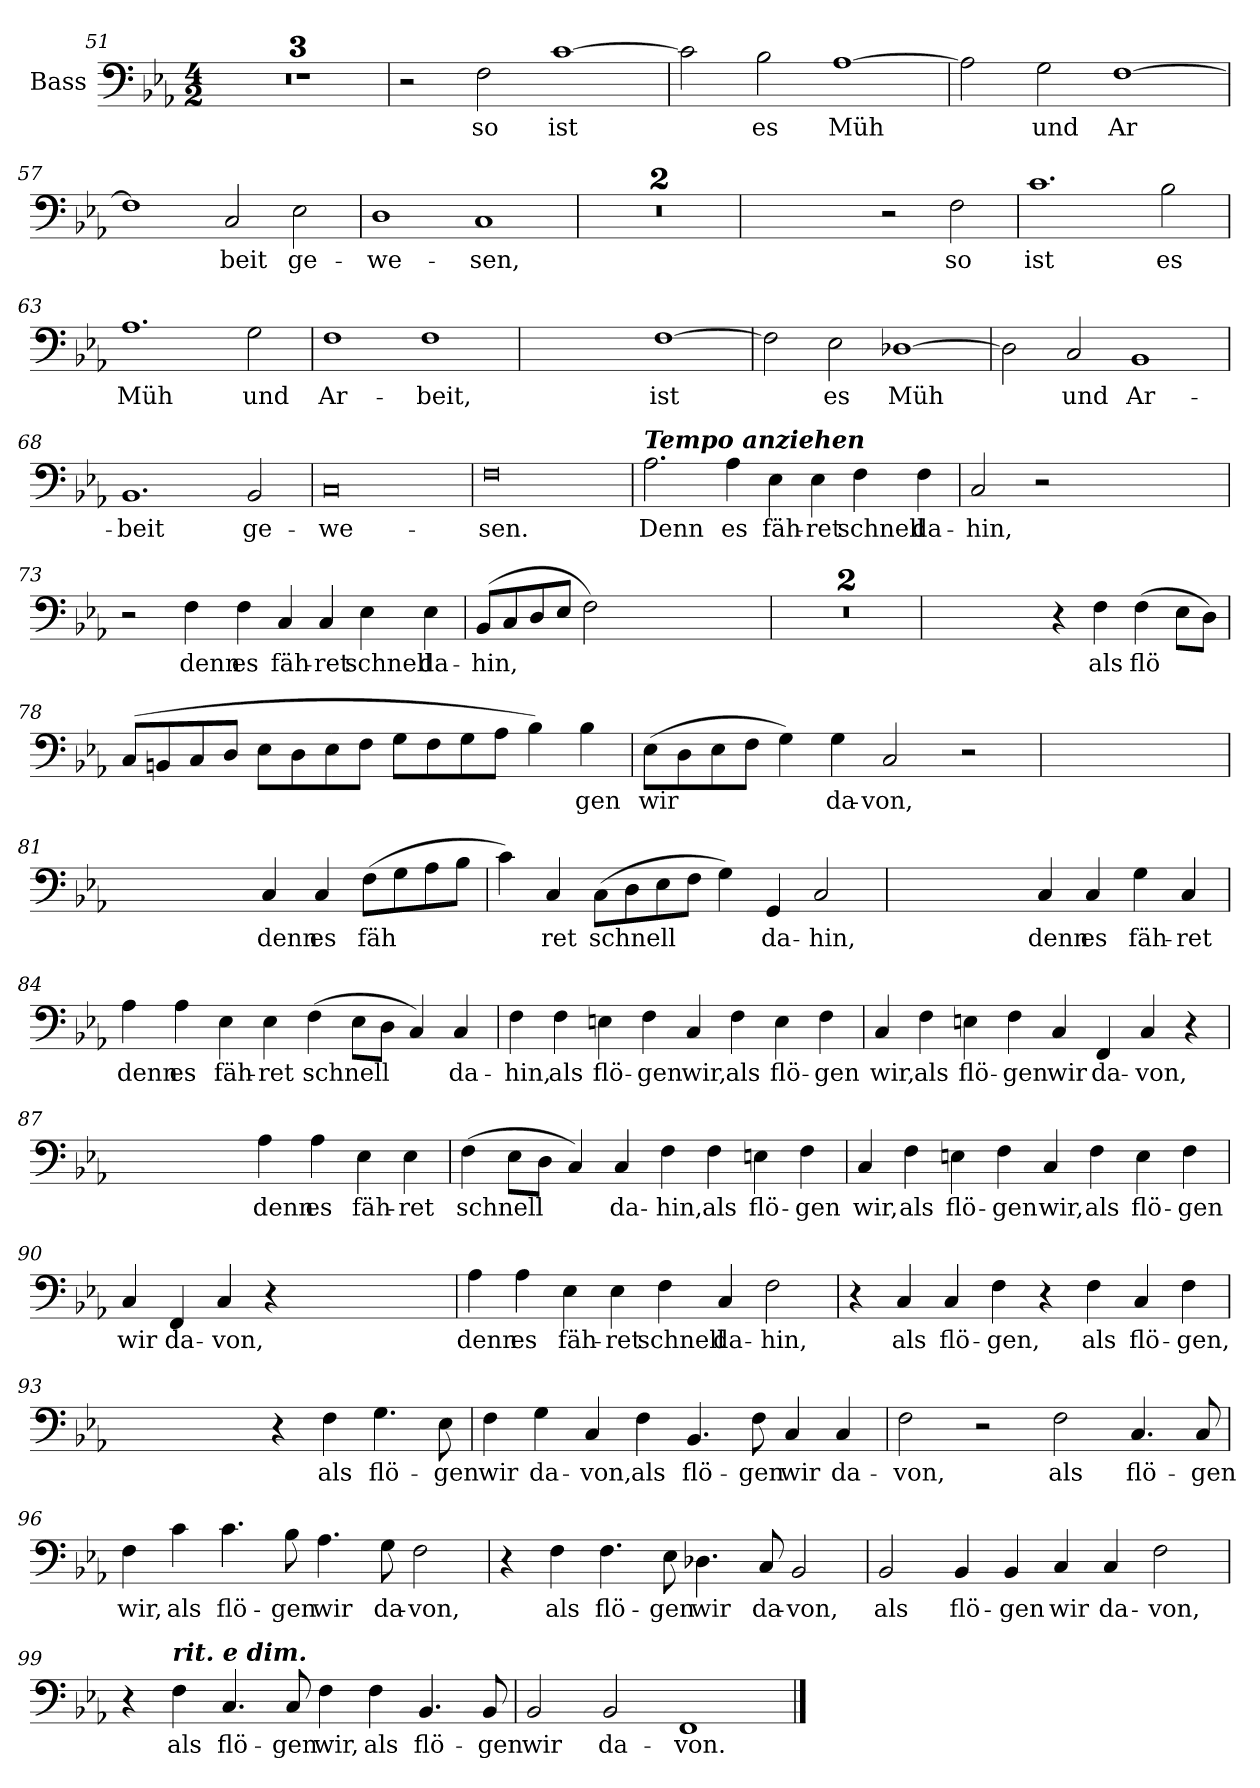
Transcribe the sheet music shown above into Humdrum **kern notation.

**kern	**text
*part1	*part1
*staff1	*staff1
*I"Bass	*
*I'B	*
*clefF4	*
*k[b-e-a-]	*
*M4/2	*
=51	=51
0r	.
=52	=52
0r	.
=53	=53
0r	.
=54	=54
2r	.
!	!LO:LY:b
2F\	so
!	!LO:LY:b
[1c	ist
=55	=55
2c\]	.
!	!LO:LY:b
2B-\	es
!	!LO:LY:b
[1A-	Müh
!!LO:LB:g=z
=56	=56
2A-\]	.
!	!LO:LY:b
2G\	und
!	!LO:LY:b
[1F	Ar
=57	=57
1F]	.
!	!LO:LY:b
2C/	beit
!	!LO:LY:b
2E-\	ge-
!!LO:LB:g=z
=58	=58
!	!LO:LY:b
1D	we-
!	!LO:LY:b
1C	sen,
=59	=59
0r	.
=60	=60
0r	.
=61	=61
2ryy	.
2ryy	.
2r	.
!	!LO:LY:b
2F\	so
=62	=62
!	!LO:LY:b
1.c	ist
!	!LO:LY:b
2B-\	es
=63	=63
!	!LO:LY:b
1.A-	Müh
!	!LO:LY:b
2G\	und
!!LO:LB:g=z
=64	=64
!	!LO:LY:b
1F	Ar-
!	!LO:LY:b
1F	beit,
!!LO:LB:g=z
=65	=65
2ryy	.
2ryy	.
!	!LO:LY:b
[1F	ist
=66	=66
2F\]	.
!	!LO:LY:b
2E-\	es
!	!LO:LY:b
[1D-X	Müh
=67	=67
2D-\]	.
!	!LO:LY:b
2C/	und
!	!LO:LY:b
1BB-	Ar-
=68	=68
!	!LO:LY:b
1.BB-	beit
!	!LO:LY:b
2BB-/	ge-
=69	=69
!	!LO:LY:b
0C	we-
!!LO:PB:g=z
=70	=70
!	!LO:LY:b
0F	sen.
=71	=71
!LO:TX:a:Bi:t=Tempo anziehen	!
!	!LO:LY:b
2.A-\	Denn
!	!LO:LY:b
4A-\	es
!	!LO:LY:b
4E-\	fäh-
!	!LO:LY:b
4E-\	ret
!	!LO:LY:b
4F\	schnell
!	!LO:LY:b
4F\	da-
=72	=72
!	!LO:LY:b
2C/	hin,
2r	.
2ryy	.
2ryy	.
=73	=73
2r	.
!	!LO:LY:b
4F\	denn
!	!LO:LY:b
4F\	es
!	!LO:LY:b
4C/	fäh-
!	!LO:LY:b
4C/	ret
!	!LO:LY:b
4E-\	schnell
!	!LO:LY:b
4E-\	da-
!!LO:LB:g=z
=74	=74
!	!LO:LY:b
(8BB-/L	hin,
8C/	.
8D/	.
8E-/J	.
2F\)	.
2ryy	.
2ryy	.
=75	=75
0r	.
=76	=76
0r	.
=77	=77
2ryy	.
2ryy	.
4r	.
!	!LO:LY:b
4F\	als
!	!LO:LY:b
(4F\	flö
8E-\L	.
8D\J)	.
!!LO:LB:g=z
=78	=78
(8C/L	.
8BBn/	.
8C/	.
8D/J	.
8E-\L	.
8D\	.
8E-\	.
8F\J	.
8G\L	.
8F\	.
8G\	.
8A-\J	.
4B-\)	.
!	!LO:LY:b
4B-\	gen
=79	=79
!	!LO:LY:b
(8E-\L	wir
8D\	.
8E-\	.
8F\J	.
4G\)	.
!	!LO:LY:b
4G\	da-
!	!LO:LY:b
2C/	von,
2r	.
=80	=80
0ryy	.
!!LO:LB:g=z
=81	=81
2ryy	.
2ryy	.
!	!LO:LY:b
4C/	denn
!	!LO:LY:b
4C/	es
!	!LO:LY:b
(8F\L	fäh
8G\	.
8A-\	.
8B-\J	.
=82	=82
4c\)	.
!	!LO:LY:b
4C/	ret
!	!LO:LY:b
(8C\L	schnell
8D\	.
8E-\	.
8F\J	.
4G\)	.
!	!LO:LY:b
4GG/	da-
!	!LO:LY:b
2C/	hin,
=83	=83
2ryy	.
2ryy	.
!	!LO:LY:b
4C/	denn
!	!LO:LY:b
4C/	es
!	!LO:LY:b
4G\	fäh-
!	!LO:LY:b
4C/	ret
!!LO:LB:g=z
=84	=84
!	!LO:LY:b
4A-\	denn
!	!LO:LY:b
4A-\	es
!	!LO:LY:b
4E-\	fäh-
!	!LO:LY:b
4E-\	ret
!	!LO:LY:b
(4F\	schnell
8E-\L	.
8D\J	.
4C/)	.
!	!LO:LY:b
4C/	da-
=85	=85
!	!LO:LY:b
4F\	hin,
!	!LO:LY:b
4F\	als
!	!LO:LY:b
4En\	flö-
!	!LO:LY:b
4F\	gen
!	!LO:LY:b
4C/	wir,
!	!LO:LY:b
4F\	als
!	!LO:LY:b
4E\	flö-
!	!LO:LY:b
4F\	gen
=86	=86
!	!LO:LY:b
4C/	wir,
!	!LO:LY:b
4F\	als
!	!LO:LY:b
4En\	flö-
!	!LO:LY:b
4F\	gen
!	!LO:LY:b
4C/	wir
!	!LO:LY:b
4FF/	da-
!	!LO:LY:b
4C/	von,
4r	.
!!LO:LB:g=z
=87	=87
2ryy	.
2ryy	.
!	!LO:LY:b
4A-\	denn
!	!LO:LY:b
4A-\	es
!	!LO:LY:b
4E-\	fäh-
!	!LO:LY:b
4E-\	ret
=88	=88
!	!LO:LY:b
(4F\	schnell
8E-\L	.
8D\J	.
4C/)	.
!	!LO:LY:b
4C/	da-
!	!LO:LY:b
4F\	hin,
!	!LO:LY:b
4F\	als
!	!LO:LY:b
4En\	flö-
!	!LO:LY:b
4F\	gen
!!LO:LB:g=z
=89	=89
!	!LO:LY:b
4C/	wir,
!	!LO:LY:b
4F\	als
!	!LO:LY:b
4En\	flö-
!	!LO:LY:b
4F\	gen
!	!LO:LY:b
4C/	wir,
!	!LO:LY:b
4F\	als
!	!LO:LY:b
4E\	flö-
!	!LO:LY:b
4F\	gen
=90	=90
!	!LO:LY:b
4C/	wir
!	!LO:LY:b
4FF/	da-
!	!LO:LY:b
4C/	von,
4r	.
2ryy	.
2ryy	.
!!LO:LB:g=z
=91	=91
!	!LO:LY:b
4A-\	denn
!	!LO:LY:b
4A-\	es
!	!LO:LY:b
4E-\	fäh-
!	!LO:LY:b
4E-\	ret
!	!LO:LY:b
4F\	schnell
!	!LO:LY:b
4C/	da-
!	!LO:LY:b
2F\	hin,
=92	=92
4r	.
!	!LO:LY:b
4C/	als
!	!LO:LY:b
4C/	flö-
!	!LO:LY:b
4F\	gen,
4r	.
!	!LO:LY:b
4F\	als
!	!LO:LY:b
4C/	flö-
!	!LO:LY:b
4F\	gen,
!!LO:LB:g=z
=93	=93
2ryy	.
2ryy	.
4r	.
!	!LO:LY:b
4F\	als
!	!LO:LY:b
4.G\	flö-
!	!LO:LY:b
8E-\	gen
=94	=94
!	!LO:LY:b
4F\	wir
!	!LO:LY:b
4G\	da-
!	!LO:LY:b
4C/	von,
!	!LO:LY:b
4F\	als
!	!LO:LY:b
4.BB-/	flö-
!	!LO:LY:b
8F\	gen
!	!LO:LY:b
4C/	wir
!	!LO:LY:b
4C/	da-
=95	=95
!	!LO:LY:b
2F\	von,
2r	.
!	!LO:LY:b
2F\	als
!	!LO:LY:b
4.C/	flö-
!	!LO:LY:b
8C/	gen
!!LO:LB:g=z
=96	=96
!	!LO:LY:b
4F\	wir,
!	!LO:LY:b
4c\	als
!	!LO:LY:b
4.c\	flö-
!	!LO:LY:b
8B-\	gen
!	!LO:LY:b
4.A-\	wir
!	!LO:LY:b
8G\	da-
!	!LO:LY:b
2F\	von,
=97	=97
4r	.
!	!LO:LY:b
4F\	als
!	!LO:LY:b
4.F\	flö-
!	!LO:LY:b
8E-\	gen
!	!LO:LY:b
4.D-X\	wir
!	!LO:LY:b
8C/	da-
!	!LO:LY:b
2BB-/	von,
!!LO:LB:g=z
=98	=98
!	!LO:LY:b
2BB-/	als
!	!LO:LY:b
4BB-/	flö-
!	!LO:LY:b
4BB-/	gen
!	!LO:LY:b
4C/	wir
!	!LO:LY:b
4C/	da-
!	!LO:LY:b
2F\	von,
=99	=99
4r	.
!LO:TX:a:Bi:t=rit. e dim.	!
!	!LO:LY:b
4F\	als
!	!LO:LY:b
4.C/	flö-
!	!LO:LY:b
8C/	gen
!	!LO:LY:b
4F\	wir,
!	!LO:LY:b
4F\	als
!	!LO:LY:b
4.BB-/	flö-
!	!LO:LY:b
8BB-/	gen
=100	=100
!	!LO:LY:b
2BB-/	wir
!	!LO:LY:b
2BB-/	da-
!	!LO:LY:b
1FF>	von.
==	==
*-	*-
